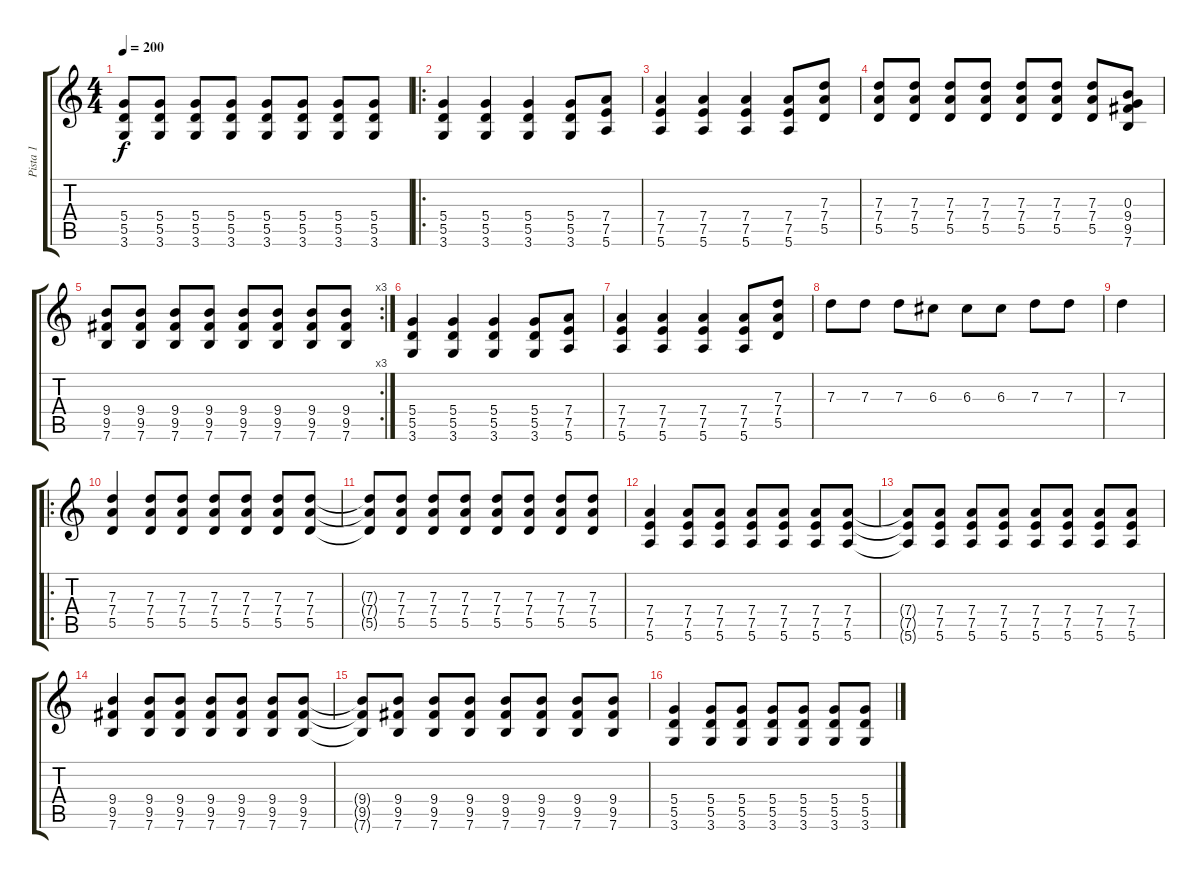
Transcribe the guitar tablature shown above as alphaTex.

\track ("Pista 1" "Pista 1") {instrument distortionguitar}
\staff {score tabs}
\tuning (E4 B3 G3 D3 A2 E2) {hide}
\ts (4 4)
\tempo 200
\clef g2
\ks c
(5.4{t} 5.5{t} 3.6{t}).8{dy f} (5.4 5.5 3.6).8 (5.4 5.5 3.6).8 (5.4 5.5 3.6).8 (5.4 5.5 3.6).8 (5.4 5.5 3.6).8 (5.4 5.5 3.6).8 (5.4 5.5 3.6).8 |
\ro
(5.4 5.5 3.6).4 (5.4 5.5 3.6).4 (5.4 5.5 3.6).4 (5.4 5.5 3.6).8 (7.4 7.5 5.6).8 |
(7.4 7.5 5.6).4 (7.4 7.5 5.6).4 (7.4 7.5 5.6).4 (7.4 7.5 5.6).8 (7.3 7.4 5.5).8 |
(7.3 7.4 5.5).8 (7.3 7.4 5.5).8 (7.3 7.4 5.5).8 (7.3 7.4 5.5).8 (7.3 7.4 5.5).8 (7.3 7.4 5.5).8 (7.3 7.4 5.5).8 (0.3 9.4 9.5 7.6).8 |
\rc 3
(9.4 9.5 7.6).8 (9.4 9.5 7.6).8 (9.4 9.5 7.6).8 (9.4 9.5 7.6).8 (9.4 9.5 7.6).8 (9.4 9.5 7.6).8 (9.4 9.5 7.6).8 (9.4 9.5 7.6).8 |
(5.4 5.5 3.6).4 (5.4 5.5 3.6).4 (5.4 5.5 3.6).4 (5.4 5.5 3.6).8 (7.4 7.5 5.6).8 |
(7.4 7.5 5.6).4 (7.4 7.5 5.6).4 (7.4 7.5 5.6).4 (7.4 7.5 5.6).8 (7.3 7.4 5.5).8 |
7.3.8 7.3.8 7.3.8 6.3.8 6.3.8 6.3.8 7.3.8 7.3.8 |
7.3.4 |
\ro
(7.3 7.4 5.5).4 (7.3 7.4 5.5).8 (7.3 7.4 5.5).8 (7.3 7.4 5.5).8 (7.3 7.4 5.5).8 (7.3 7.4 5.5).8 (7.3 7.4 5.5).8 |
(7.3{t} 7.4{t} 5.5{t}).8 (7.3 7.4 5.5).8 (7.3 7.4 5.5).8 (7.3 7.4 5.5).8 (7.3 7.4 5.5).8 (7.3 7.4 5.5).8 (7.3 7.4 5.5).8 (7.3 7.4 5.5).8 |
(7.4 7.5 5.6).4 (7.4 7.5 5.6).8 (7.4 7.5 5.6).8 (7.4 7.5 5.6).8 (7.4 7.5 5.6).8 (7.4 7.5 5.6).8 (7.4 7.5 5.6).8 |
(7.4{t} 7.5{t} 5.6{t}).8 (7.4 7.5 5.6).8 (7.4 7.5 5.6).8 (7.4 7.5 5.6).8 (7.4 7.5 5.6).8 (7.4 7.5 5.6).8 (7.4 7.5 5.6).8 (7.4 7.5 5.6).8 |
(9.4 9.5 7.6).4 (9.4 9.5 7.6).8 (9.4 9.5 7.6).8 (9.4 9.5 7.6).8 (9.4 9.5 7.6).8 (9.4 9.5 7.6).8 (9.4 9.5 7.6).8 |
(9.4{t} 9.5{t} 7.6{t}).8 (9.4 9.5 7.6).8 (9.4 9.5 7.6).8 (9.4 9.5 7.6).8 (9.4 9.5 7.6).8 (9.4 9.5 7.6).8 (9.4 9.5 7.6).8 (9.4 9.5 7.6).8 |
(5.4 5.5 3.6).4 (5.4 5.5 3.6).8 (5.4 5.5 3.6).8 (5.4 5.5 3.6).8 (5.4 5.5 3.6).8 (5.4 5.5 3.6).8 (5.4 5.5 3.6).8
